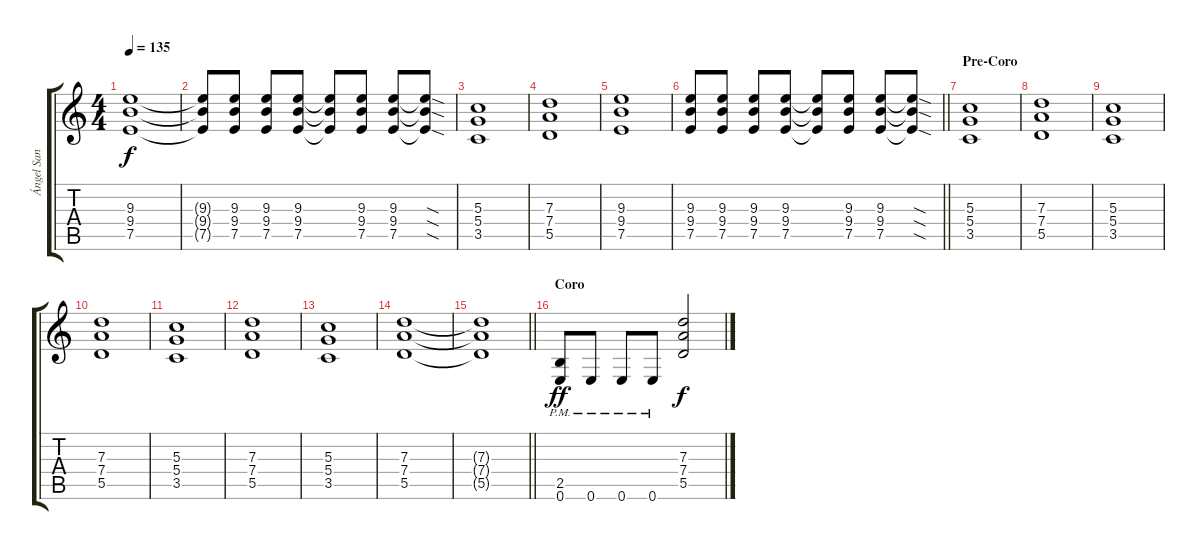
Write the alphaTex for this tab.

\track ("Ángel San Juan" "Ángel San ") {instrument distortionguitar}
\staff {score tabs}
\tuning (E4 B3 G3 D3 A2 E2) {hide}
\ts (4 4)
\tempo 135
\clef g2
\ks c
(9.3 9.4 7.5).1{dy f} |
(9.3{t} 9.4{t} 7.5{t}).8 (9.3 9.4 7.5).8 (9.3 9.4 7.5).8 (9.3 9.4 7.5).8 (9.3{t} 9.4{t} 7.5{t}).8 (9.3 9.4 7.5).8 (9.3 9.4 7.5).8 (9.3{sod t} 9.4{sod t} 7.5{sod t}).8 |
(5.3 5.4 3.5).1 |
(7.3 7.4 5.5).1 |
(9.3 9.4 7.5).1 |
\barLineRight lightlight
(9.3 9.4 7.5).8 (9.3 9.4 7.5).8 (9.3 9.4 7.5).8 (9.3 9.4 7.5).8 (9.3{t} 9.4{t} 7.5{t}).8 (9.3 9.4 7.5).8 (9.3 9.4 7.5).8 (9.3{sod t} 9.4{sod t} 7.5{sod t}).8 |
\section ("" "Pre-Coro")
(5.3 5.4 3.5).1 |
(7.3 7.4 5.5).1 |
(5.3 5.4 3.5).1 |
(7.3 7.4 5.5).1 |
(5.3 5.4 3.5).1 |
(7.3 7.4 5.5).1 |
(5.3 5.4 3.5).1 |
(7.3 7.4 5.5).1 |
\barLineRight lightlight
(7.3{t} 7.4{t} 5.5{t}).1 |
\section ("" "Coro")
(2.5{pm} 0.6{pm}).8{dy ff} 0.6{pm}.8 0.6{pm}.8 0.6{pm}.8 (7.3 7.4 5.5).2{dy f}
